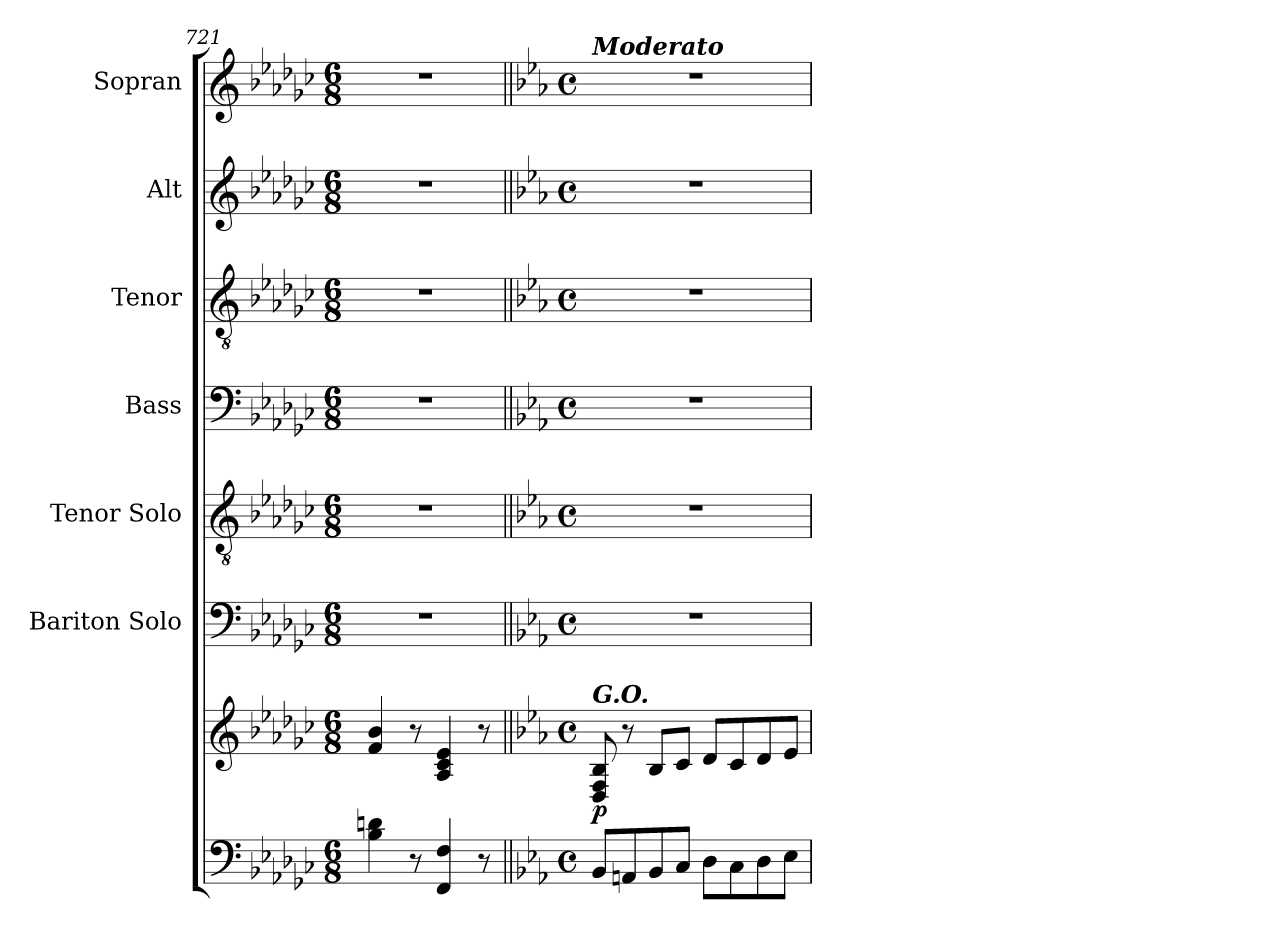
**kern	**kern	**dynam	**kern	**kern	**kern	**kern	**kern	**kern
*part7	*part7	*part7	*part6	*part5	*part4	*part3	*part2	*part1
*staff8	*staff7	*staff7/8	*staff6	*staff5	*staff4	*staff3	*staff2	*staff1
*	*	*	*I"Bariton Solo	*I"Tenor Solo	*I"Bass	*I"Tenor	*I"Alt	*I"Sopran
*	*	*	*	*	*I'B.	*I'T.	*I'A.	*I'S.
!!LO:PB:g=z
*clefF4	*clefG2	*	*clefF4	*clefGv2	*clefF4	*clefGv2	*clefG2	*clefG2
*k[b-e-a-d-g-c-]	*k[b-e-a-d-g-c-]	*	*k[b-e-a-d-g-c-]	*k[b-e-a-d-g-c-]	*k[b-e-a-d-g-c-]	*k[b-e-a-d-g-c-]	*k[b-e-a-d-g-c-]	*k[b-e-a-d-g-c-]
*G-:	*G-:	*	*G-:	*G-:	*G-:	*G-:	*G-:	*G-:
*M6/8	*M6/8	*	*M6/8	*M6/8	*M6/8	*M6/8	*M6/8	*M6/8
=721	=721	=721	=721	=721	=721	=721	=721	=721
4B-\ 4dn\	4f/ 4b-/	.	2.r	2.r	2.r	2.r	2.r	2.r
8r	8r	.	.	.	.	.	.	.
4FF/ 4F/	4A-/ 4c-/ 4e-/	.	.	.	.	.	.	.
8r	8r	.	.	.	.	.	.	.
=722||	=722||	=722||	=722||	=722||	=722||	=722||	=722||	=722||
*k[b-e-a-]	*k[b-e-a-]	*	*k[b-e-a-]	*k[b-e-a-]	*k[b-e-a-]	*k[b-e-a-]	*k[b-e-a-]	*k[b-e-a-]
*E-:	*E-:	*	*E-:	*E-:	*E-:	*E-:	*E-:	*E-:
*M4/4	*M4/4	*	*M4/4	*M4/4	*M4/4	*M4/4	*M4/4	*M4/4
*met(c)	*met(c)	*	*met(c)	*met(c)	*met(c)	*met(c)	*met(c)	*met(c)
!	!	!	!	!	!	!	!	!LO:TX:a:Bi:t=Moderato
!	!LO:TX:a:Bi:t=G.O.	!	!	!	!	!	!	!
!	!	!LO:DY:b	!	!	!	!	!	!
8BB-/L	8D/ 8F/ 8B-/	p	1r	1r	1r	1r	1r	1r
8AAn/	8r	.	.	.	.	.	.	.
8BB-/	8B-/L	.	.	.	.	.	.	.
8C/J	8c/J	.	.	.	.	.	.	.
8D\L	8d/L	.	.	.	.	.	.	.
8C\	8c/	.	.	.	.	.	.	.
8D\	8d/	.	.	.	.	.	.	.
8E-\J	8e-/J	.	.	.	.	.	.	.
=	=	=	=	=	=	=	=	=
*-	*-	*-	*-	*-	*-	*-	*-	*-
